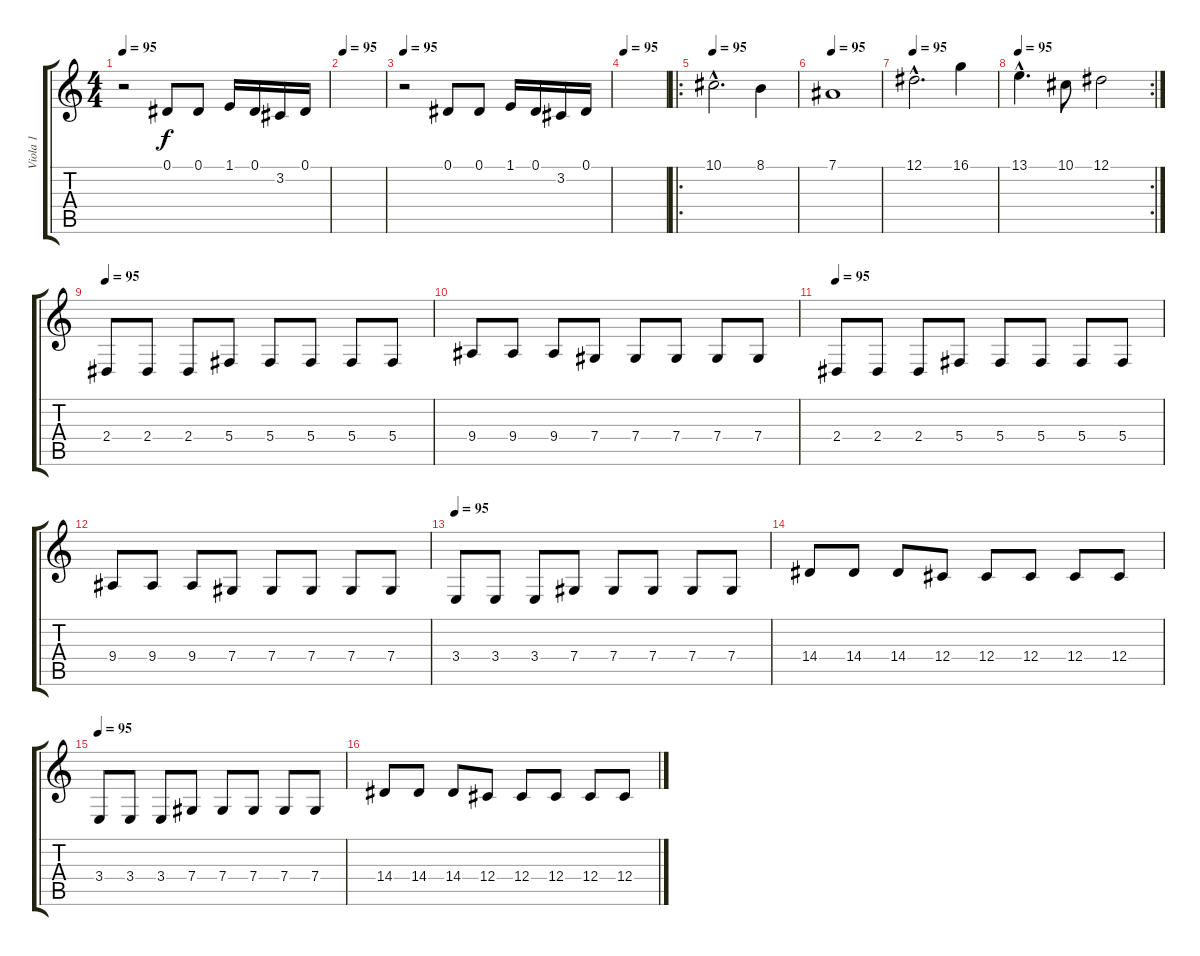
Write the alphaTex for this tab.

\track ("Viola 1" "Viola 1") {instrument viola}
\staff {score tabs}
\tuning (Eb4 Bb3 Gb3 Db3 Ab2 Eb2) {hide}
\ts (4 4)
\tempo 95
\clef g2
\ks c
r.2{dy f} 0.1.8 0.1.8 1.1.16 0.1.16 3.2.16 0.1.16 |
\tempo 95
|
\tempo 95
r.2 0.1.8 0.1.8 1.1.16 0.1.16 3.2.16 0.1.16 |
\tempo 95
|
\ro
\tempo 95
10.1{hac}.2{d} 8.1.4 |
\tempo 95
7.1.1 |
\tempo 95
12.1{hac}.2{d} 16.1.4 |
\rc 2
\tempo 95
13.1{hac}.4{d} 10.1.8 12.1.2 |
\tempo 95
2.4.8 2.4.8 2.4.8 5.4.8 5.4.8 5.4.8 5.4.8 5.4.8 |
9.4.8 9.4.8 9.4.8 7.4.8 7.4.8 7.4.8 7.4.8 7.4.8 |
\tempo 95
2.4.8 2.4.8 2.4.8 5.4.8 5.4.8 5.4.8 5.4.8 5.4.8 |
9.4.8 9.4.8 9.4.8 7.4.8 7.4.8 7.4.8 7.4.8 7.4.8 |
\tempo 95
3.4.8 3.4.8 3.4.8 7.4.8 7.4.8 7.4.8 7.4.8 7.4.8 |
14.4.8 14.4.8 14.4.8 12.4.8 12.4.8 12.4.8 12.4.8 12.4.8 |
\tempo 95
3.4.8 3.4.8 3.4.8 7.4.8 7.4.8 7.4.8 7.4.8 7.4.8 |
14.4.8 14.4.8 14.4.8 12.4.8 12.4.8 12.4.8 12.4.8 12.4.8
